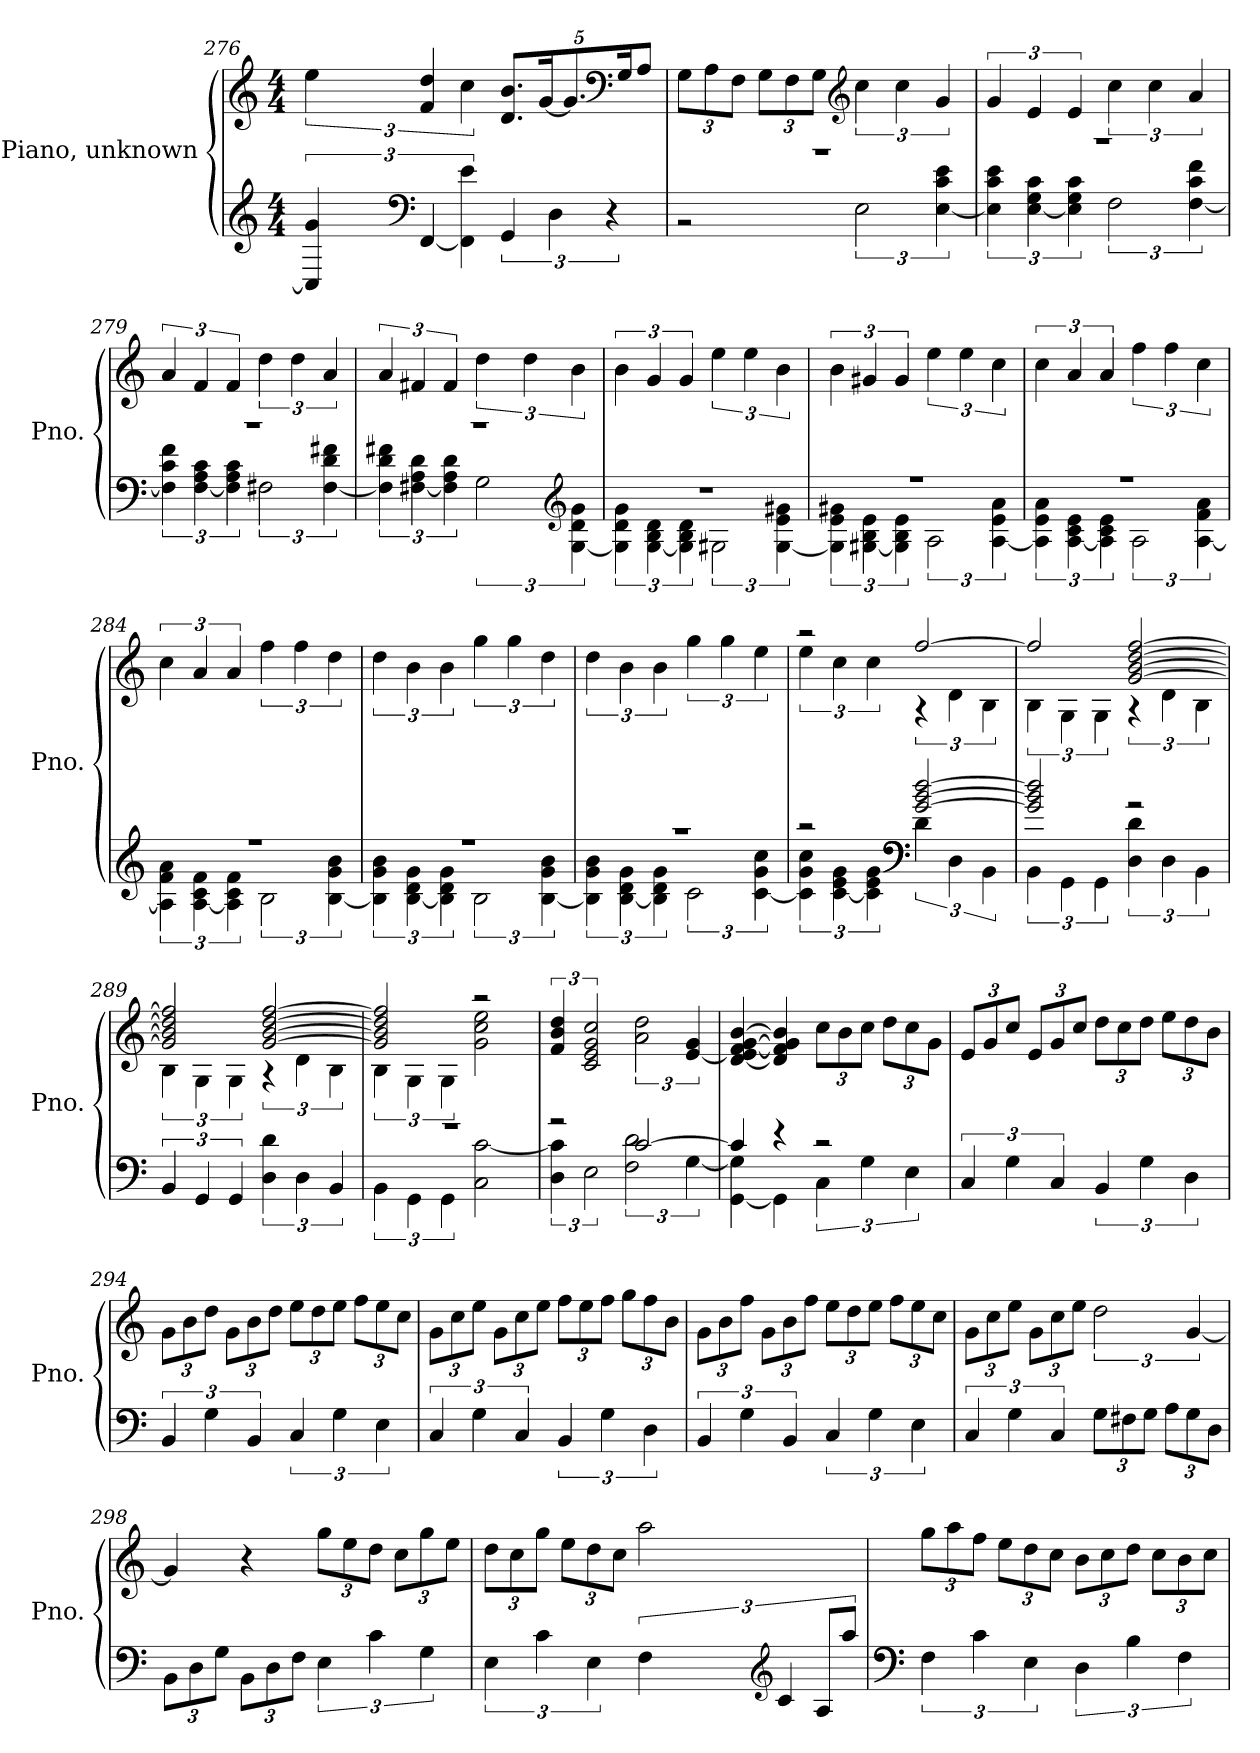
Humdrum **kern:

**kern	**kern
*part1	*part1
*staff2	*staff1
*I"Piano, unknown	*
*I'Pno.	*
*clefG2	*clefG2
*k[]	*k[]
*M4/4	*M4/4
=276	=276
6C/] 6g/	6ee\
*clefF4	*
[6FF/	6f/ 6dd/
6FF\] 6e\	6cc\
*	*Xbrackettup
6GG/	10.d/ 10.b/L
.	[20g/K
6D\	.
.	10.g/]
6r	.
*	*clefF4
.	20G/K
.	10A/J
!!LO:PB:g=z
=277	=277
*^	*
1r	2r	12G\L
.	.	12A\
.	.	12F\J
.	.	12G\L
.	.	12F\
.	.	12G\J
*	*	*clefG2
*	*	*brackettup
.	3E\	6cc\
.	.	6cc\
.	[6E\ 6c\ 6e\	6g/
=278	=278	=278
1r	6E\] 6c\ 6e\	6g/
.	[6E\ 6G\ 6c\	6e/
.	6E\] 6G\ 6c\	6e/
.	3F\	6cc\
.	.	6cc\
.	[6F\ 6c\ 6f\	6a/
=279	=279	=279
1r	6F\] 6c\ 6f\	6a/
.	[6F\ 6A\ 6c\	6f/
.	6F\] 6A\ 6c\	6f/
.	3F#X\	6dd\
.	.	6dd\
.	[6F#\ 6d\ 6f#X\	6a/
=280	=280	=280
1r	6F#\] 6d\ 6f#X\	6a/
.	[6F#X\ 6A\ 6d\	6f#X/
.	6F#\] 6A\ 6d\	6f#/
.	3G\	6dd\
.	.	6dd\
*clefG2	*	*
.	[6G\ 6d\ 6g\	6b\
!!LO:LB:g=z
=281	=281	=281
1r	6G\] 6d\ 6g\	6b\
.	[6G\ 6B\ 6d\	6g/
.	6G\] 6B\ 6d\	6g/
.	3G#X\	6ee\
.	.	6ee\
.	[6G#\ 6e\ 6g#X\	6b\
=282	=282	=282
1r	6G#\] 6e\ 6g#X\	6b\
.	[6G#X\ 6B\ 6e\	6g#X/
.	6G#\] 6B\ 6e\	6g#/
.	3A\	6ee\
.	.	6ee\
.	[6A\ 6e\ 6a\	6cc\
=283	=283	=283
1r	6A\] 6e\ 6a\	6cc\
.	[6A\ 6c\ 6e\	6a/
.	6A\] 6c\ 6e\	6a/
.	3A\	6ff\
.	.	6ff\
.	[6A\ 6f\ 6a\	6cc\
=284	=284	=284
1r	6A\] 6f\ 6a\	6cc\
.	[6A\ 6c\ 6f\	6a/
.	6A\] 6c\ 6f\	6a/
.	3B\	6ff\
.	.	6ff\
.	[6B\ 6g\ 6b\	6dd\
=285	=285	=285
1r	6B\] 6g\ 6b\	6dd\
.	[6B\ 6d\ 6g\	6b\
.	6B\] 6d\ 6g\	6b\
.	3B\	6gg\
.	.	6gg\
.	[6B\ 6g\ 6b\	6dd\
!!LO:LB:g=z
=286	=286	=286
1r	6B\] 6g\ 6b\	6dd\
.	[6B\ 6d\ 6g\	6b\
.	6B\] 6d\ 6g\	6b\
.	3c\	6gg\
.	.	6gg\
.	[6c\ 6g\ 6cc\	6ee\
=287	=287	=287
*	*	*^
2r	6c\] 6g\ 6cc\	2r	6ee\
.	[6c\ 6e\ 6g\	.	6cc\
.	6c\] 6e\ 6g\	.	6cc\
*clefF4	*	*	*
[2g/ [2b/ [2dd/	6d\	[2ff/	6r
.	6D\	.	6d\
.	6BB\	.	6B\
=288	=288	=288	=288
2g/] 2b/] 2dd/]	6BB\	2ff/]	6B\
.	6GG\	.	6G\
.	6GG\	.	6G\
2r	6D\ 6d\	[2g/ [2b/ [2dd/ [2ff/	6r
.	6D\	.	6d\
.	6BB\	.	6B\
*v	*v	*	*
=289	=289	=289
6BB/	2g/] 2b/] 2dd/] 2ff/]	6B\
6GG/	.	6G\
6GG/	.	6G\
6D\ 6d\	[2g/ [2b/ [2dd/ [2ff/	6r
6D\	.	6d\
6BB/	.	6B\
=290	=290	=290
*^	*	*
1r	6BB\	2g/] 2b/] 2dd/] 2ff/]	6B\
.	6GG\	.	6G\
.	6GG\	.	6G\
.	2C\ [2c\	2r	2g\ 2cc\ 2ee\
*	*	*v	*v
=291	=291	=291
2r	6D\ 6c\]	6f/ 6b/ 6dd/
.	3E\	3c/ 3e/ 3g/ 3cc/
[2c/	3F\ 3d\	3a\ 3dd\
.	[6G\	[6e/ 6g/
!!LO:LB:g=z
=292	=292	=292
4c/]	[4GG\ 4G\]	[4d/ 4e/] [4f/ [4g/ [4b/
4r	4GG\]	4d/] 4f/] 4g/] 4b/]
*	*	*Xbrackettup
2r	6C\	12cc\L
.	.	12b\
.	6G\	12cc\J
.	.	12dd\L
.	6E\	12cc\
.	.	12g\J
*v	*v	*
=293	=293
6C/	12e/L
.	12g/
6G\	12cc/J
.	12e/L
6C/	12g/
.	12cc/J
6BB/	12dd\L
.	12cc\
6G\	12dd\J
.	12ee\L
6D\	12dd\
.	12b\J
=294	=294
6BB/	12g\L
.	12b\
6G\	12dd\J
.	12g\L
6BB/	12b\
.	12dd\J
6C/	12ee\L
.	12dd\
6G\	12ee\J
.	12ff\L
6E\	12ee\
.	12cc\J
=295	=295
6C/	12g\L
.	12cc\
6G\	12ee\J
.	12g\L
6C/	12cc\
.	12ee\J
6BB/	12ff\L
.	12ee\
6G\	12ff\J
.	12gg\L
6D\	12ff\
.	12b\J
!!LO:LB:g=z
=296	=296
6BB/	12g\L
.	12b\
6G\	12ff\J
.	12g\L
6BB/	12b\
.	12ff\J
6C/	12ee\L
.	12dd\
6G\	12ee\J
.	12ff\L
6E\	12ee\
.	12cc\J
=297	=297
6C/	12g\L
.	12cc\
6G\	12ee\J
.	12g\L
6C/	12cc\
.	12ee\J
*Xbrackettup	*brackettup
12G\L	3dd\
12F#X\	.
12G\J	.
12A\L	.
12G\	[6g/
12D\J	.
=298	=298
12BB\L	4g/]
12D\	.
12G\J	.
12BB\L	4r
12D\	.
12F\J	.
*brackettup	*Xbrackettup
6E\	12gg\L
.	12ee\
6c\	12dd\J
.	12cc\L
6G\	12gg\
.	12ee\J
!!LO:LB:g=z
=299	=299
6E\	12dd\L
.	12cc\
6c\	12gg\J
.	12ee\L
6E\	12dd\
.	12cc\J
6F\	2aa\
*clefG2	*
6c/	.
12A/L	.
12aa/J	.
=300	=300
*clefF4	*
6F\	12gg\L
.	12aa\
6c\	12ff\J
.	12ee\L
6E\	12dd\
.	12cc\J
6D\	12b\L
.	12cc\
6B\	12dd\J
.	12cc\L
6F\	12b\
.	12cc\J
=	=
*-	*-
